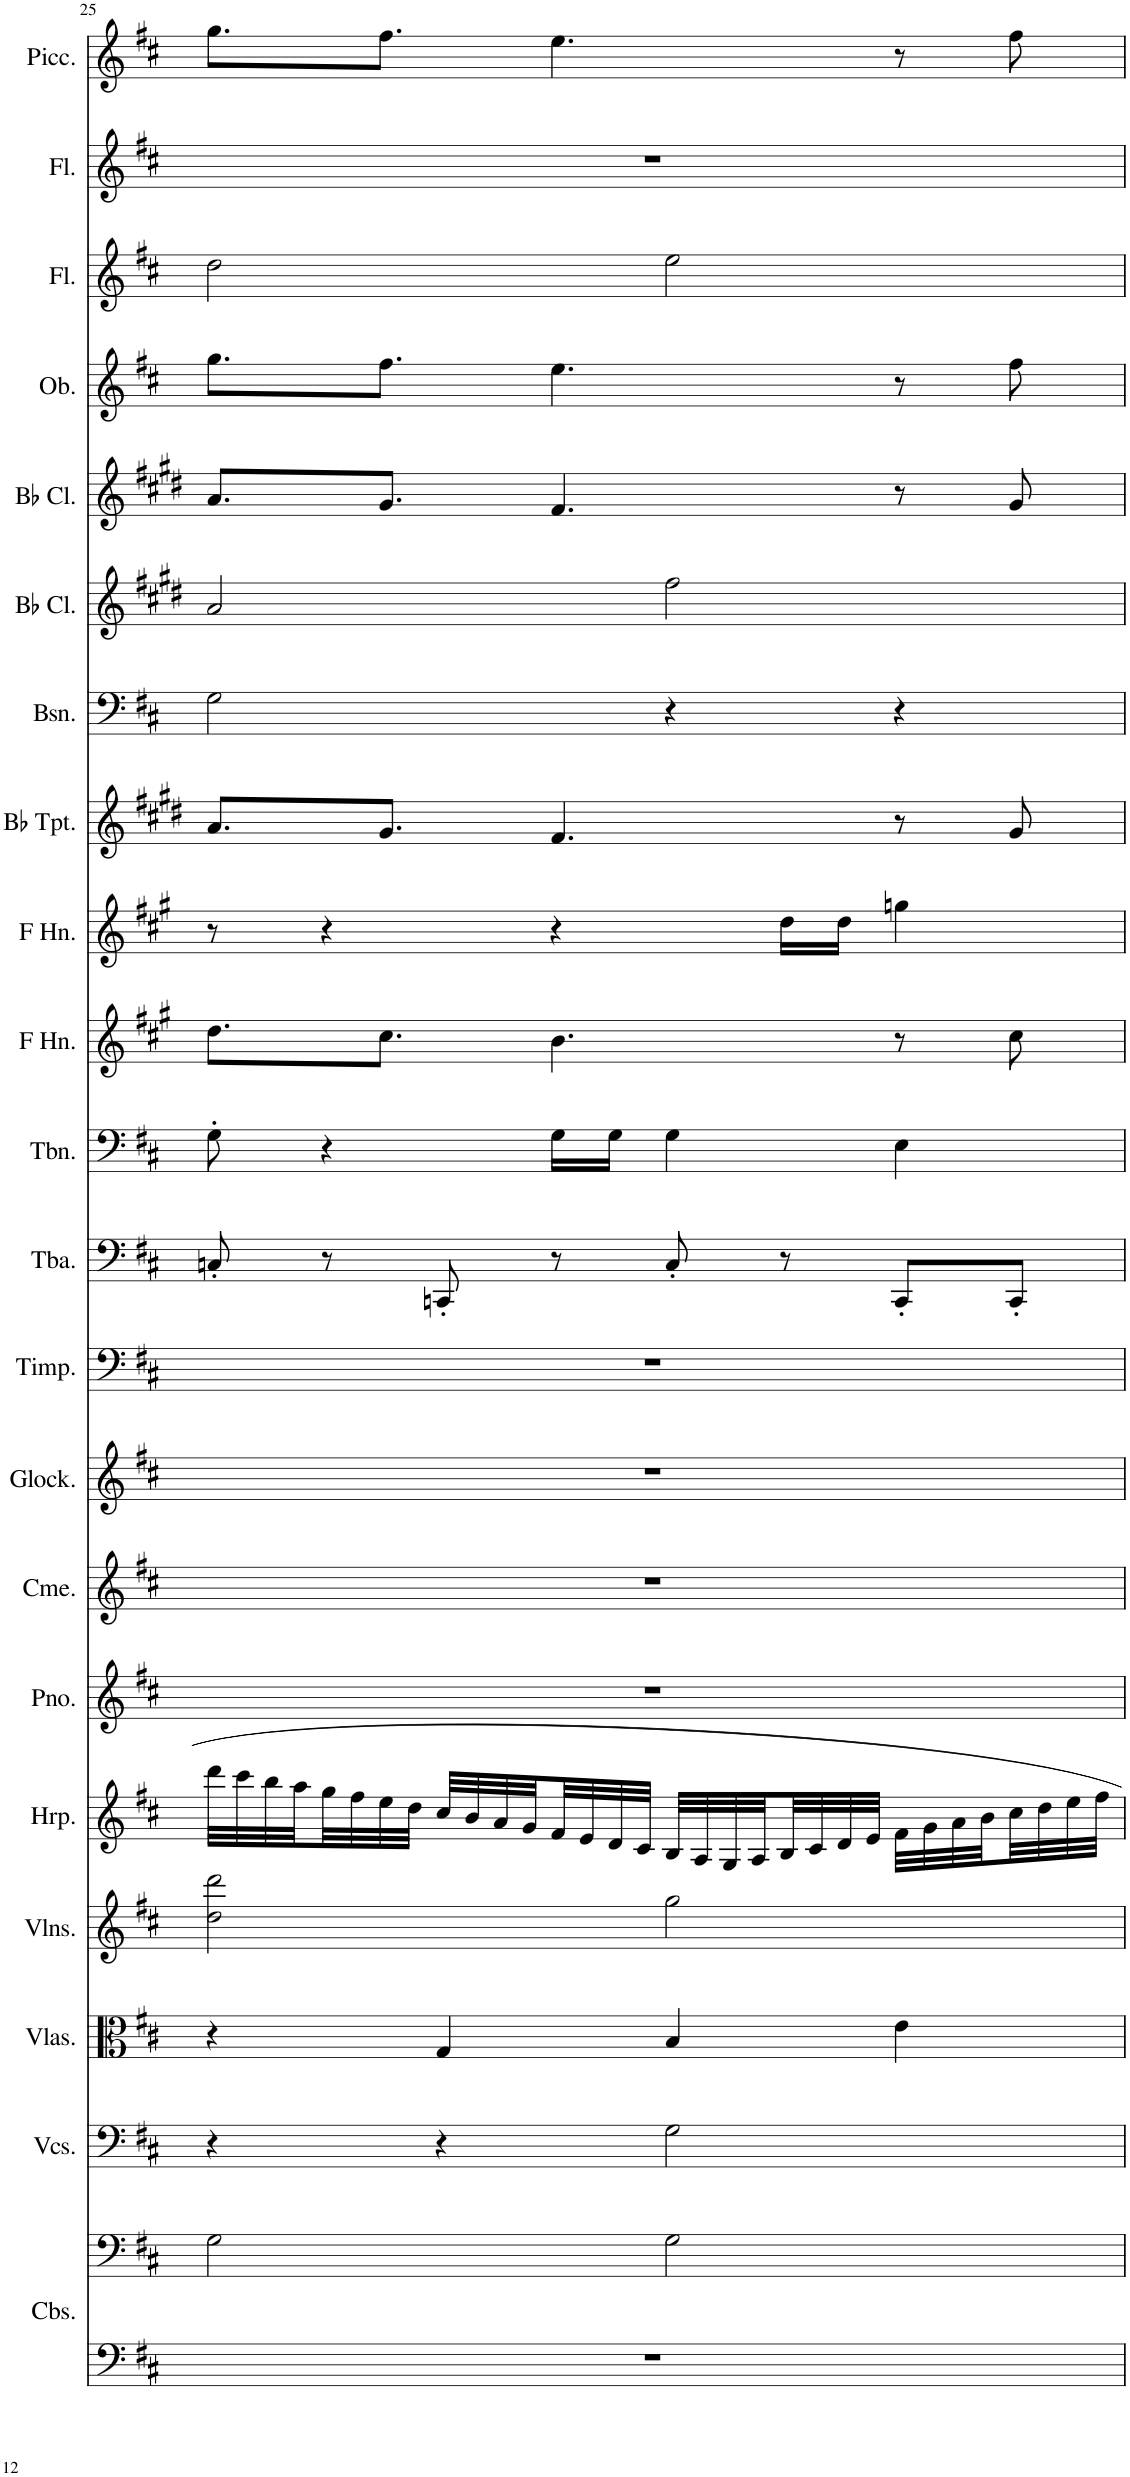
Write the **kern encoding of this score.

**kern	**kern	**kern	**kern	**kern	**kern	**kern	**kern	**kern	**kern	**kern	**kern	**kern	**kern	**kern	**kern	**kern	**kern	**kern	**kern	**kern	**kern
*part21	*part21	*part20	*part19	*part18	*part17	*part16	*part15	*part14	*part13	*part12	*part11	*part10	*part9	*part8	*part7	*part6	*part5	*part4	*part3	*part2	*part1
*staff22	*staff21	*staff20	*staff19	*staff18	*staff17	*staff16	*staff15	*staff14	*staff13	*staff12	*staff11	*staff10	*staff9	*staff8	*staff7	*staff6	*staff5	*staff4	*staff3	*staff2	*staff1
*I"Contrabasses	*	*I"Violoncellos	*I"Violas	*I"Violins	*I"Harp	*I"Piano	*I"Chimes	*I"Glockenspiel	*I"Timpani	*I"Tuba	*I"Trombone	*I"Horn in F	*I"Horn in F	*I"Bb Trumpet	*I"Bassoon	*I"Bb Clarinet	*I"Bb Clarinet	*I"Oboe	*I"Flute	*I"Flute	*I"Piccolo
*I'Cbs.	*	*I'Vcs.	*I'Vlas.	*I'Vlns.	*I'Hrp.	*I'Pno.	*I'Cme.	*I'Glock.	*I'Timp.	*I'Tba.	*I'Tbn.	*	*	*I'Bb Tpt.	*I'Bsn.	*I'Bb Cl.	*I'Bb Cl.	*I'Ob.	*I'Fl.	*I'Fl.	*I'Picc.
!!LO:PB:g=z
*clefF4	*clefF4	*clefF4	*clefC3	*clefG2	*clefG2	*clefG2	*clefG2	*clefG2	*clefF4	*clefF4	*clefF4	*clefG2	*clefG2	*clefG2	*clefF4	*clefG2	*clefG2	*clefG2	*clefG2	*clefG2	*clefG2
*Trd7c12	*Trd7c12	*	*	*	*	*	*	*Trd-14c-24	*	*	*	*Trd4c7	*Trd4c7	*Trd1c2	*	*Trd1c2	*Trd1c2	*	*	*	*Trd-7c-12
*k[f#c#]	*k[f#c#]	*k[f#c#]	*k[f#c#]	*k[f#c#]	*k[f#c#]	*k[f#c#]	*k[f#c#]	*k[f#c#]	*k[f#c#]	*k[f#c#]	*k[f#c#]	*k[f#c#g#]	*k[f#c#g#]	*k[f#c#g#d#]	*k[f#c#]	*k[f#c#g#d#]	*k[f#c#g#d#]	*k[f#c#]	*k[f#c#]	*k[f#c#]	*k[f#c#]
*M4/4	*M4/4	*M4/4	*M4/4	*M4/4	*M4/4	*M4/4	*M4/4	*M4/4	*M4/4	*M4/4	*M4/4	*M4/4	*M4/4	*M4/4	*M4/4	*M4/4	*M4/4	*M4/4	*M4/4	*M4/4	*M4/4
=25	=25	=25	=25	=25	=25	=25	=25	=25	=25	=25	=25	=25	=25	=25	=25	=25	=25	=25	=25	=25	=25
1r	2G\	4r	4r	2dd\ 2ddd\	32ddd\LLL	1r	1r	1r	1r	8Cn'/	8G'\	8.dd\L	8r	8.a/L	2G\	2a/	8.a/L	8.gg\L	2dd\	1r	8.gg\L
.	.	.	.	.	32ccc#\	.	.	.	.	.	.	.	.	.	.	.	.	.	.	.	.
.	.	.	.	.	32bb\	.	.	.	.	.	.	.	.	.	.	.	.	.	.	.	.
.	.	.	.	.	32aa\	.	.	.	.	.	.	.	.	.	.	.	.	.	.	.	.
.	.	.	.	.	32gg\	.	.	.	.	8r	4r	.	4r	.	.	.	.	.	.	.	.
.	.	.	.	.	32ff#\	.	.	.	.	.	.	.	.	.	.	.	.	.	.	.	.
.	.	.	.	.	32ee\	.	.	.	.	.	.	8.cc#\J	.	8.g#/J	.	.	8.g#/J	8.ff#\J	.	.	8.ff#\J
.	.	.	.	.	32dd\JJJ	.	.	.	.	.	.	.	.	.	.	.	.	.	.	.	.
.	.	4r	4G/	.	32cc#/LLL	.	.	.	.	8CCn'/	.	.	.	.	.	.	.	.	.	.	.
.	.	.	.	.	32b/	.	.	.	.	.	.	.	.	.	.	.	.	.	.	.	.
.	.	.	.	.	32a/	.	.	.	.	.	.	.	.	.	.	.	.	.	.	.	.
.	.	.	.	.	32g/	.	.	.	.	.	.	.	.	.	.	.	.	.	.	.	.
.	.	.	.	.	32f#/	.	.	.	.	8r	16G\LL	4.b\	4r	4.f#/	.	.	4.f#/	4.ee\	.	.	4.ee\
.	.	.	.	.	32e/	.	.	.	.	.	.	.	.	.	.	.	.	.	.	.	.
.	.	.	.	.	32d/	.	.	.	.	.	16G\JJ	.	.	.	.	.	.	.	.	.	.
.	.	.	.	.	32c#/JJJ	.	.	.	.	.	.	.	.	.	.	.	.	.	.	.	.
.	2G\	2G\	4B/	2gg\	32B/LLL	.	.	.	.	8C'/	4G\	.	.	.	4r	2ff#\	.	.	2ee\	.	.
.	.	.	.	.	32A/	.	.	.	.	.	.	.	.	.	.	.	.	.	.	.	.
.	.	.	.	.	32G/	.	.	.	.	.	.	.	.	.	.	.	.	.	.	.	.
.	.	.	.	.	32A/	.	.	.	.	.	.	.	.	.	.	.	.	.	.	.	.
.	.	.	.	.	32B/	.	.	.	.	8r	.	.	16dd\LL	.	.	.	.	.	.	.	.
.	.	.	.	.	32c#/	.	.	.	.	.	.	.	.	.	.	.	.	.	.	.	.
.	.	.	.	.	32d/	.	.	.	.	.	.	.	16dd\JJ	.	.	.	.	.	.	.	.
.	.	.	.	.	32e/JJJ	.	.	.	.	.	.	.	.	.	.	.	.	.	.	.	.
.	.	.	4e\	.	32f#\LLL	.	.	.	.	8CC'/L	4E\	8r	4ggn\	8r	4r	.	8r	8r	.	.	8r
.	.	.	.	.	32g\	.	.	.	.	.	.	.	.	.	.	.	.	.	.	.	.
.	.	.	.	.	32a\	.	.	.	.	.	.	.	.	.	.	.	.	.	.	.	.
.	.	.	.	.	32b\	.	.	.	.	.	.	.	.	.	.	.	.	.	.	.	.
.	.	.	.	.	32cc#\	.	.	.	.	8CC'/J	.	8cc#\	.	8g#/	.	.	8g#/	8ff#\	.	.	8ff#\
.	.	.	.	.	32dd\	.	.	.	.	.	.	.	.	.	.	.	.	.	.	.	.
.	.	.	.	.	32ee\	.	.	.	.	.	.	.	.	.	.	.	.	.	.	.	.
.	.	.	.	.	32ff#\JJJ	.	.	.	.	.	.	.	.	.	.	.	.	.	.	.	.
=	=	=	=	=	=	=	=	=	=	=	=	=	=	=	=	=	=	=	=	=	=
*-	*-	*-	*-	*-	*-	*-	*-	*-	*-	*-	*-	*-	*-	*-	*-	*-	*-	*-	*-	*-	*-
